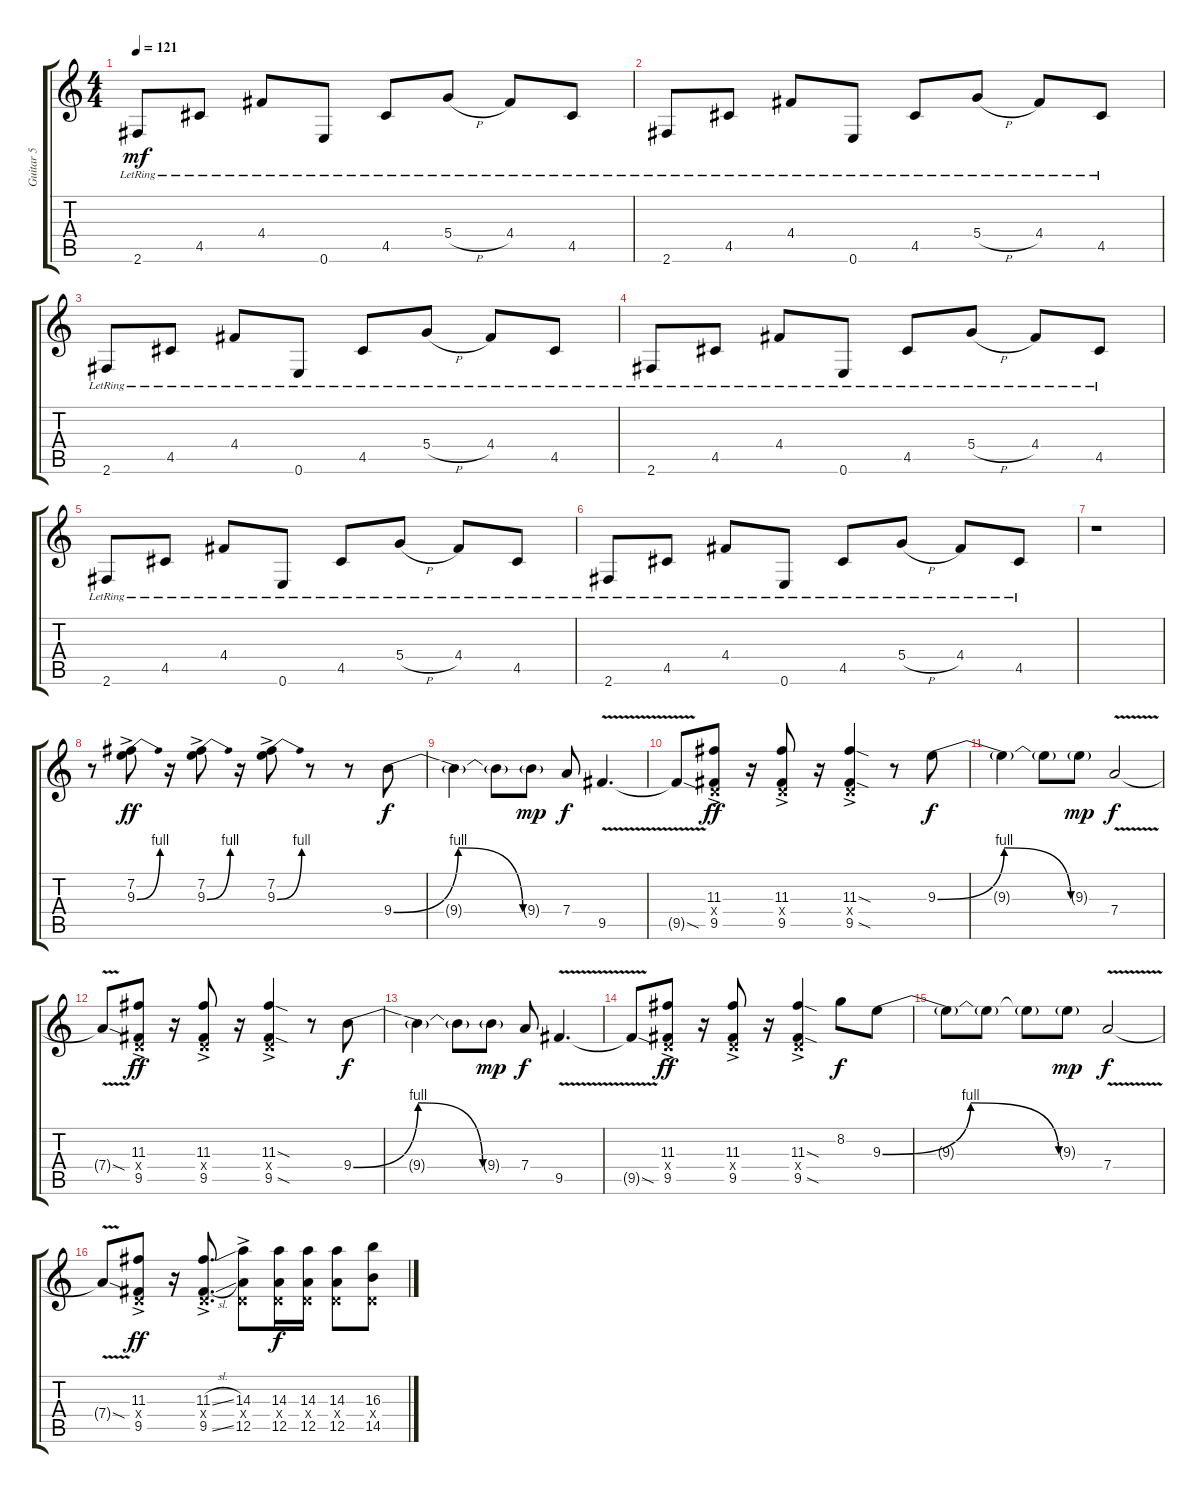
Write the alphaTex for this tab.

\track ("Guitar 5" "Guitar 5") {instrument distortionguitar}
\staff {score tabs}
\tuning (E4 B3 G3 D3 A2 E2) {hide}
\ts (4 4)
\tempo 121
\clef g2
\ks c
2.6{lr}.8{dy mf} 4.5{lr}.8 4.4{lr}.8 0.6{lr}.8 4.5{lr}.8 5.4{h lr}.8 4.4{lr}.8 4.5{lr}.8 |
2.6{lr}.8 4.5{lr}.8 4.4{lr}.8 0.6{lr}.8 4.5{lr}.8 5.4{h lr}.8 4.4{lr}.8 4.5{lr}.8 |
2.6{lr}.8 4.5{lr}.8 4.4{lr}.8 0.6{lr}.8 4.5{lr}.8 5.4{h lr}.8 4.4{lr}.8 4.5{lr}.8 |
2.6{lr}.8 4.5{lr}.8 4.4{lr}.8 0.6{lr}.8 4.5{lr}.8 5.4{h lr}.8 4.4{lr}.8 4.5{lr}.8 |
2.6{lr}.8 4.5{lr}.8 4.4{lr}.8 0.6{lr}.8 4.5{lr}.8 5.4{h lr}.8 4.4{lr}.8 4.5{lr}.8 |
2.6{lr}.8 4.5{lr}.8 4.4{lr}.8 0.6{lr}.8 4.5{lr}.8 5.4{h lr}.8 4.4{lr}.8 4.5{lr}.8 |
r.1 |
r.8{instrument distortionguitar} (7.2{ac} 9.3{be (bend 0 0 60 4) ac}).8{dy ff} r.16 (7.2{ac} 9.3{be (bend 0 0 60 4) ac}).8 r.16 (7.2{ac} 9.3{be (bend 0 0 60 4) ac}).8 r.8 r.8 9.4{be (bendrelease 0 0 20 4 40 4 60 0)}.8{dy f} |
9.4{t}.4 9.4{t}.8 9.4{g}.8{dy mp} 7.4.8{dy f} 9.5{v}.4{d} |
9.5{sod t}.8 (11.3{ac} 0.4{x} 9.5{ac}).8{dy ff} r.16 (11.3{ac} 0.4{x} 9.5{ac}).8 r.16 (11.3{sod ac} 0.4{x} 9.5{sod ac}).4 r.8 9.3{be (bendrelease 0 0 20 4 40 4 60 0)}.8{dy f} |
9.3{t}.4 9.3{t}.8 9.3{g}.8{dy mp} 7.4{v}.2{dy f} |
7.4{sod t}.8 (11.3{ac} 0.4{x} 9.5{ac}).8{dy ff} r.16 (11.3{ac} 0.4{x} 9.5{ac}).8 r.16 (11.3{sod ac} 0.4{x} 9.5{sod ac}).4 r.8 9.4{be (bendrelease 0 0 20 4 40 4 60 0)}.8{dy f} |
9.4{t}.4 9.4{t}.8 9.4{g}.8{dy mp} 7.4.8{dy f} 9.5{v}.4{d} |
9.5{sod t}.8 (11.3{ac} 0.4{x} 9.5{ac}).8{dy ff} r.16 (11.3{ac} 0.4{x} 9.5{ac}).8 r.16 (11.3{sod ac} 0.4{x} 9.5{sod ac}).4 8.2.8{dy f} 9.3{be (bendrelease 0 0 11 4 40 4 60 0)}.8 |
9.3{t}.8 9.3{t}.8 9.3{t}.8 9.3{g}.8{dy mp} 7.4{v}.2{dy f} |
7.4{sod t}.8 (11.3{ac} 0.4{x} 9.5{ac}).8{dy ff} r.16 (11.3{sl ac} 0.4{x} 9.5{sl ac}).8{d} (14.3{ac} 0.4{x} 12.5{ac}).8 (14.3 0.4{x} 12.5).16{dy f} (14.3 0.4{x} 12.5).16 (14.3 0.4{x} 12.5).8 (16.3 0.4{x} 14.5).8
